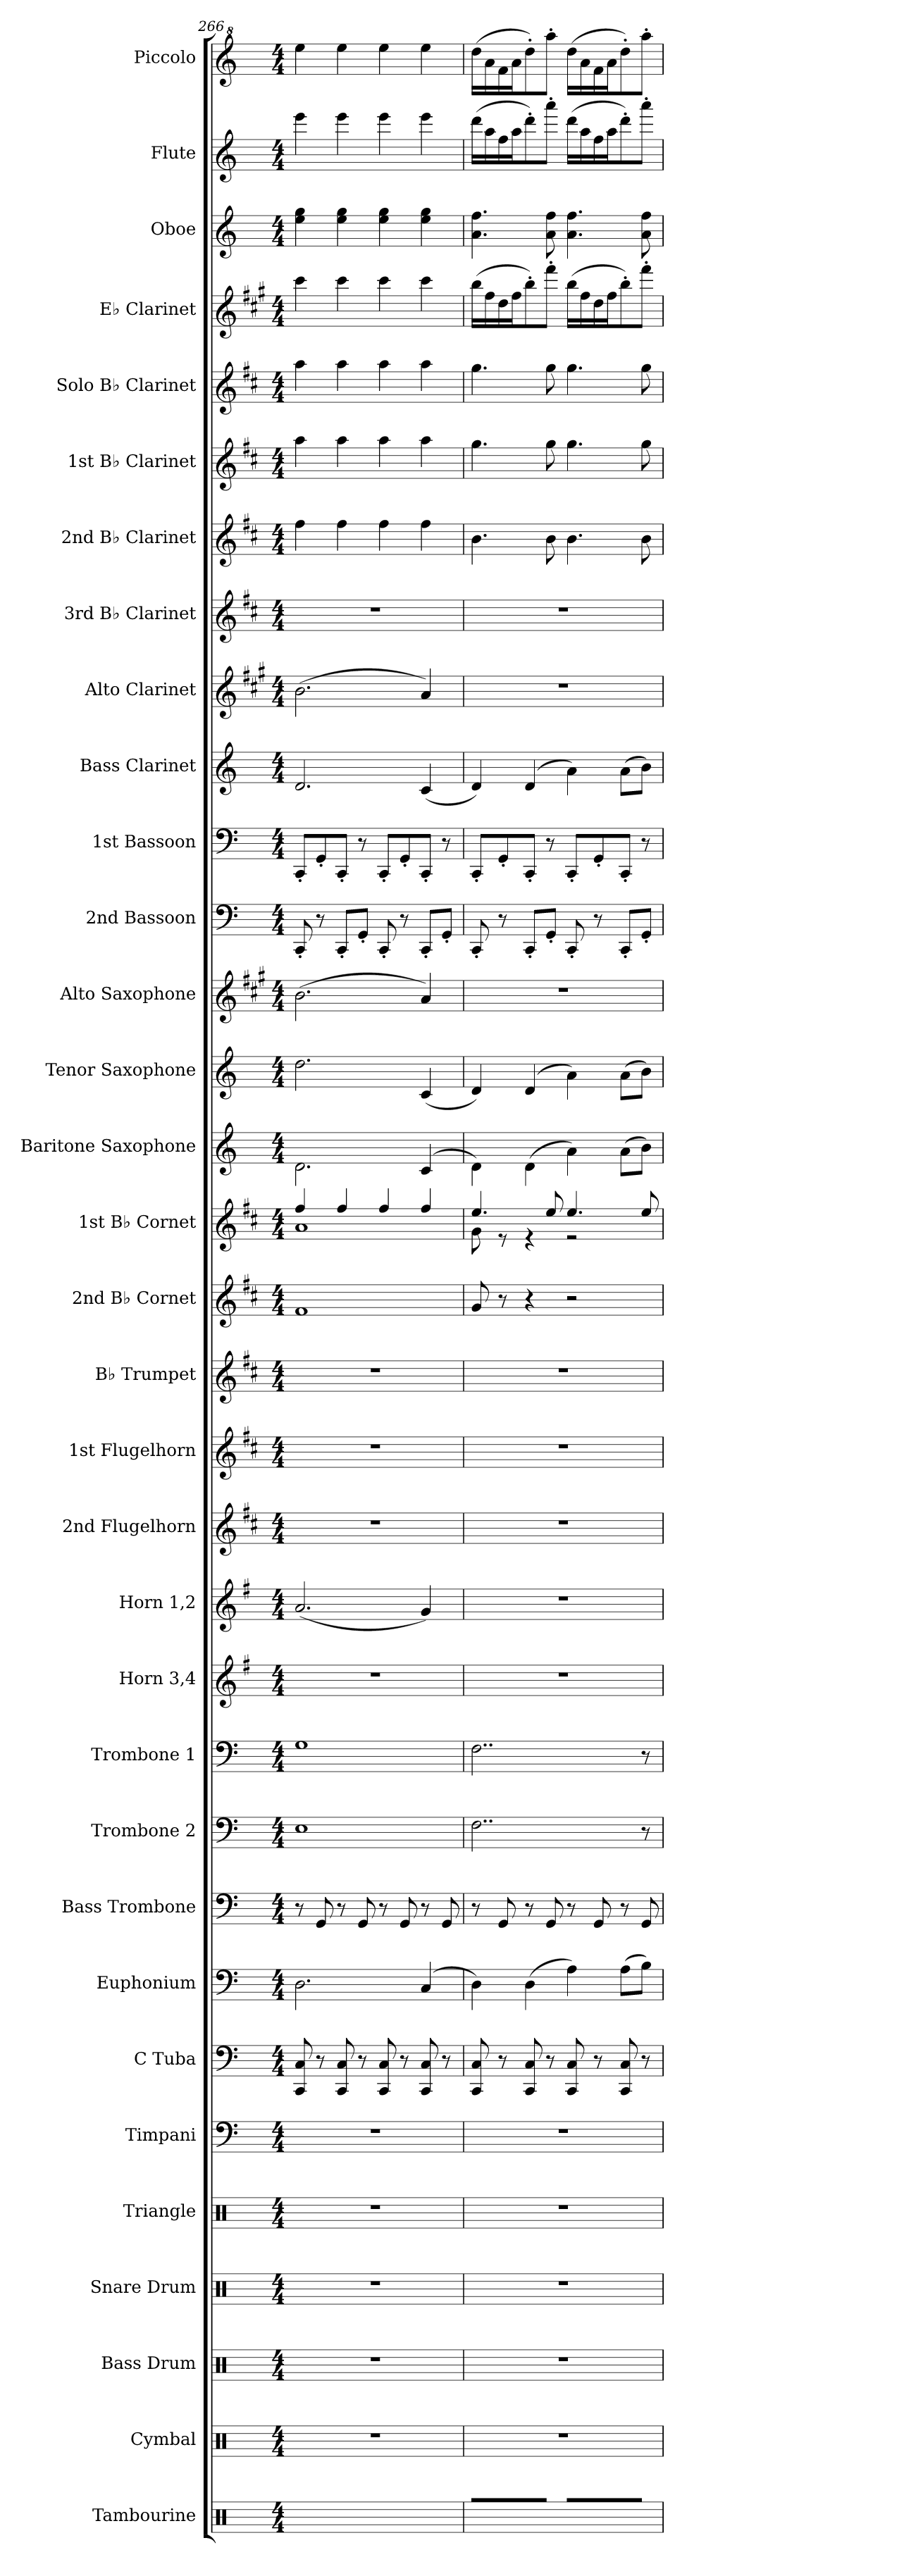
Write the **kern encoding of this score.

**kern	**kern	**kern	**kern	**kern	**kern	**kern	**kern	**kern	**kern	**kern	**kern	**kern	**kern	**kern	**kern	**kern	**kern	**kern	**kern	**kern	**kern	**kern	**kern	**kern	**kern	**kern	**kern	**kern	**kern	**kern	**kern	**kern
*part33	*part32	*part31	*part30	*part29	*part28	*part27	*part26	*part25	*part24	*part23	*part22	*part21	*part20	*part19	*part18	*part17	*part16	*part15	*part14	*part13	*part12	*part11	*part10	*part9	*part8	*part7	*part6	*part5	*part4	*part3	*part2	*part1
*staff33	*staff32	*staff31	*staff30	*staff29	*staff28	*staff27	*staff26	*staff25	*staff24	*staff23	*staff22	*staff21	*staff20	*staff19	*staff18	*staff17	*staff16	*staff15	*staff14	*staff13	*staff12	*staff11	*staff10	*staff9	*staff8	*staff7	*staff6	*staff5	*staff4	*staff3	*staff2	*staff1
*I"Tambourine	*I"Cymbal	*I"Bass Drum	*I"Snare Drum	*I"Triangle	*I"Timpani	*I"C Tuba	*I"Euphonium	*I"Bass Trombone	*I"Trombone 2	*I"Trombone 1	*I"Horn 3,4	*I"Horn 1,2	*I"2nd Flugelhorn	*I"1st Flugelhorn	*I"B♭ Trumpet	*I"2nd B♭ Cornet	*I"1st B♭ Cornet	*I"Baritone Saxophone	*I"Tenor Saxophone	*I"Alto Saxophone	*I"2nd Bassoon	*I"1st Bassoon	*I"Bass Clarinet	*I"Alto Clarinet	*I"3rd B♭ Clarinet	*I"2nd B♭ Clarinet	*I"1st B♭ Clarinet	*I"Solo B♭ Clarinet	*I"E♭ Clarinet	*I"Oboe	*I"Flute	*I"Piccolo
*I'Tamb.	*I'Cym.	*I'B. Dr.	*I'Sn. Dr.	*I'Trgl.	*I'Timp.	*I'C Tu.	*I'Eu.	*I'B. Trb.	*I'Trb. 2	*I'Trb. 1	*I'Hn. 3,4	*I'Hn. 1,2	*I'2nd Flghn.	*I'1st Flghn.	*I'B♭ Tpt.	*I'2nd B♭ Cnt.	*I'1st B♭ Cnt.	*I'Bar. Sax.	*I'T. Sax.	*I'A. Sax.	*I'2nd Bsn.	*I'1st Bsn.	*I'B. Cl.	*I'A. Cl.	*I'3rd B♭ Cl.	*I'2nd B♭ Cl.	*I'1st B♭ Cl.	*I'Solo B♭ Cl.	*I'E♭ Cl.	*I'Ob.	*I'Fl.	*I'Picc.
!!LO:PB:g=z
*clefX	*clefX	*clefX	*clefX	*clefX	*clefF4	*clefF4	*clefF4	*clefF4	*clefF4	*clefF4	*clefG2	*clefG2	*clefG2	*clefG2	*clefG2	*clefG2	*clefG2	*clefG2	*clefG2	*clefG2	*clefF4	*clefF4	*clefG2	*clefG2	*clefG2	*clefG2	*clefG2	*clefG2	*clefG2	*clefG2	*clefG2	*clefG^2
*	*	*	*	*	*	*	*	*	*	*	*ITrd4c7	*ITrd4c7	*ITrd1c2	*ITrd1c2	*ITrd1c2	*ITrd1c2	*ITrd1c2	*ITrd12c21	*ITrd8c14	*ITrd5c9	*	*	*ITrd8c14	*ITrd5c9	*ITrd1c2	*ITrd1c2	*ITrd1c2	*ITrd1c2	*ITrd-2c-3	*	*	*ITrd-7c-12
*k[]	*k[]	*k[]	*k[]	*k[]	*k[]	*k[]	*k[]	*k[]	*k[]	*k[]	*k[]	*k[]	*k[]	*k[]	*k[]	*k[]	*k[]	*k[]	*k[]	*k[]	*k[]	*k[]	*k[]	*k[]	*k[]	*k[]	*k[]	*k[]	*k[]	*k[]	*k[]	*k[]
*C:	*C:	*C:	*C:	*C:	*C:	*C:	*C:	*C:	*C:	*C:	*C:	*C:	*C:	*C:	*C:	*C:	*C:	*C:	*C:	*C:	*C:	*C:	*C:	*C:	*C:	*C:	*C:	*C:	*C:	*C:	*C:	*C:
*M4/4	*M4/4	*M4/4	*M4/4	*M4/4	*M4/4	*M4/4	*M4/4	*M4/4	*M4/4	*M4/4	*M4/4	*M4/4	*M4/4	*M4/4	*M4/4	*M4/4	*M4/4	*M4/4	*M4/4	*M4/4	*M4/4	*M4/4	*M4/4	*M4/4	*M4/4	*M4/4	*M4/4	*M4/4	*M4/4	*M4/4	*M4/4	*M4/4
=266	=266	=266	=266	=266	=266	=266	=266	=266	=266	=266	=266	=266	=266	=266	=266	=266	=266	=266	=266	=266	=266	=266	=266	=266	=266	=266	=266	=266	=266	=266	=266	=266
*	*	*	*	*	*	*	*	*	*	*	*	*	*	*	*	*	*^	*	*	*	*	*	*	*	*	*	*	*	*	*	*	*
4R\	1r	1r	1r	1r	1r	8CC/ 8C/	2.D\	8r	1E	1G	1r	(2.d/	1r	1r	1r	1e	4ee/	1g	2.D\	2.d\	(2.d\	8CC'/	8CC'/L	2.D/	(2.d\	1r	4ee\	4gg\	4gg\	4eee\	4ee\ 4gg\	4eee\	4eeee\
.	.	.	.	.	.	8r	.	8GG/	.	.	.	.	.	.	.	.	.	.	.	.	.	8r	8GG'/	.	.	.	.	.	.	.	.	.	.
4R\	.	.	.	.	.	8CC/ 8C/	.	8r	.	.	.	.	.	.	.	.	4ee/	.	.	.	.	8CC'/L	8CC'/J	.	.	.	4ee\	4gg\	4gg\	4eee\	4ee\ 4gg\	4eee\	4eeee\
.	.	.	.	.	.	8r	.	8GG/	.	.	.	.	.	.	.	.	.	.	.	.	.	8GG'/J	8r	.	.	.	.	.	.	.	.	.	.
4R\	.	.	.	.	.	8CC/ 8C/	.	8r	.	.	.	.	.	.	.	.	4ee/	.	.	.	.	8CC'/	8CC'/L	.	.	.	4ee\	4gg\	4gg\	4eee\	4ee\ 4gg\	4eee\	4eeee\
.	.	.	.	.	.	8r	.	8GG/	.	.	.	.	.	.	.	.	.	.	.	.	.	8r	8GG'/	.	.	.	.	.	.	.	.	.	.
4R\	.	.	.	.	.	8CC/ 8C/	(4C/	8r	.	.	.	4c/)	.	.	.	.	4ee/	.	(4C/	(4C/	4c/)	8CC'/L	8CC'/J	(4C/	4c/)	.	4ee\	4gg\	4gg\	4eee\	4ee\ 4gg\	4eee\	4eeee\
.	.	.	.	.	.	8r	.	8GG/	.	.	.	.	.	.	.	.	.	.	.	.	.	8GG'/J	8r	.	.	.	.	.	.	.	.	.	.
=267	=267	=267	=267	=267	=267	=267	=267	=267	=267	=267	=267	=267	=267	=267	=267	=267	=267	=267	=267	=267	=267	=267	=267	=267	=267	=267	=267	=267	=267	=267	=267	=267	=267
16R\LL	1r	1r	1r	1r	1r	8CC/ 8C/	4D\)	8r	2..F\	2..F\	1r	1r	1r	1r	1r	8f/	4.dd/	8f\	4D\)	4D/)	1r	8CC'/	8CC'/L	4D/)	1r	1r	4.a\	4.ff\	4.ff\	(16ddd\LL	4.a\ 4.ff\	(16ddd\LL	(16dddd\LL
16R\	.	.	.	.	.	.	.	.	.	.	.	.	.	.	.	.	.	.	.	.	.	.	.	.	.	.	.	.	.	16aa\	.	16aa\	16aaa\
16R\	.	.	.	.	.	8r	.	8GG/	.	.	.	.	.	.	.	8r	.	8r	.	.	.	8r	8GG'/	.	.	.	.	.	.	16ff\	.	16ff\	16fff\
16R\J	.	.	.	.	.	.	.	.	.	.	.	.	.	.	.	.	.	.	.	.	.	.	.	.	.	.	.	.	.	16aa\J	.	16aa\J	16aaa\J
8R\	.	.	.	.	.	8CC/ 8C/	(4D\	8r	.	.	.	.	.	.	.	4r	.	4r	(4D\	(4D/	.	8CC'/L	8CC'/J	(4D/	.	.	.	.	.	8ddd'\)	.	8ddd'\)	8dddd'\)
8R\J	.	.	.	.	.	8r	.	8GG/	.	.	.	.	.	.	.	.	8dd/	.	.	.	.	8GG'/J	8r	.	.	.	8a\	8ff\	8ff\	8aaa'\J	8a\ 8ff\	8aaa'\J	8aaaa'\J
16R\LL	.	.	.	.	.	8CC/ 8C/	4A\)	8r	.	.	.	.	.	.	.	2r	4.dd/	2r	4A\)	4A\)	.	8CC'/	8CC'/L	4A\)	.	.	4.a\	4.ff\	4.ff\	(16ddd\LL	4.a\ 4.ff\	(16ddd\LL	(16dddd\LL
16R\	.	.	.	.	.	.	.	.	.	.	.	.	.	.	.	.	.	.	.	.	.	.	.	.	.	.	.	.	.	16aa\	.	16aa\	16aaa\
16R\	.	.	.	.	.	8r	.	8GG/	.	.	.	.	.	.	.	.	.	.	.	.	.	8r	8GG'/	.	.	.	.	.	.	16ff\	.	16ff\	16fff\
16R\J	.	.	.	.	.	.	.	.	.	.	.	.	.	.	.	.	.	.	.	.	.	.	.	.	.	.	.	.	.	16aa\J	.	16aa\J	16aaa\J
8R\	.	.	.	.	.	8CC/ 8C/	(8A\L	8r	.	.	.	.	.	.	.	.	.	.	(8A\L	(8A\L	.	8CC'/L	8CC'/J	(8A\L	.	.	.	.	.	8ddd'\)	.	8ddd'\)	8dddd'\)
8R\J	.	.	.	.	.	8r	8B\J)	8GG/	8r	8r	.	.	.	.	.	.	8dd/	.	8B\J)	8B\J)	.	8GG'/J	8r	8B\J)	.	.	8a\	8ff\	8ff\	8aaa'\J	8a\ 8ff\	8aaa'\J	8aaaa'\J
*	*	*	*	*	*	*	*	*	*	*	*	*	*	*	*	*	*v	*v	*	*	*	*	*	*	*	*	*	*	*	*	*	*	*
=	=	=	=	=	=	=	=	=	=	=	=	=	=	=	=	=	=	=	=	=	=	=	=	=	=	=	=	=	=	=	=	=
*-	*-	*-	*-	*-	*-	*-	*-	*-	*-	*-	*-	*-	*-	*-	*-	*-	*-	*-	*-	*-	*-	*-	*-	*-	*-	*-	*-	*-	*-	*-	*-	*-
